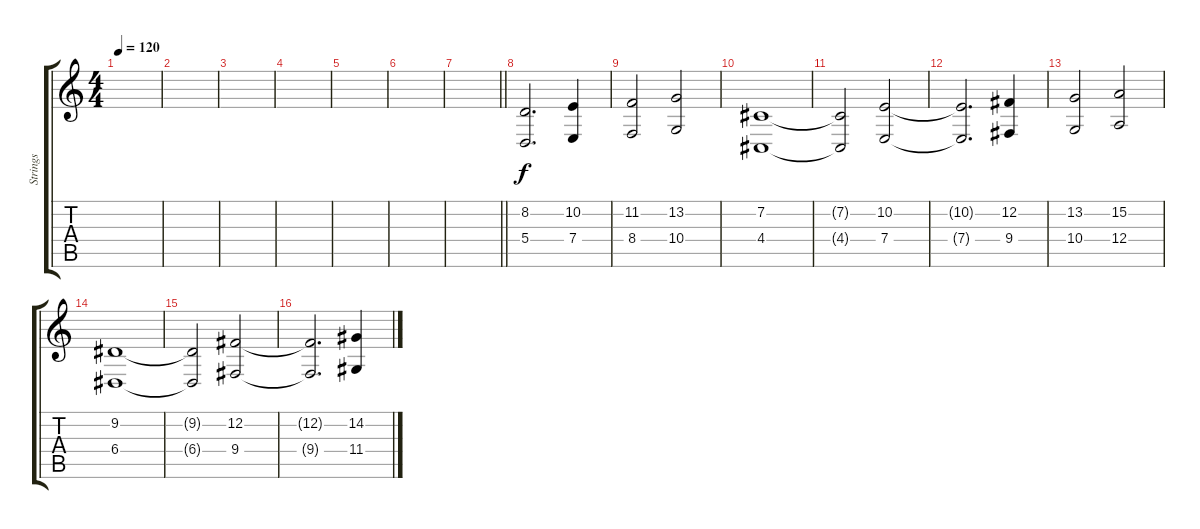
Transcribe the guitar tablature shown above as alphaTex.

\track ("Strings" "Strings") {instrument stringensemble1}
\staff {score tabs}
\tuning (B3 Gb3 D3 A2 E2 B1) {hide}
\ts (4 4)
\tempo 120
\clef g2
\ks c
|
|
|
|
|
|
\barLineRight lightlight
|
(8.2 5.4).2{d} (10.2 7.4).4 |
(11.2 8.4).2 (13.2 10.4).2 |
(7.2 4.4).1 |
(7.2{t} 4.4{t}).2 (10.2 7.4).2 |
(10.2{t} 7.4{t}).2{d} (12.2 9.4).4 |
(13.2 10.4).2 (15.2 12.4).2 |
(9.2 6.4).1 |
(9.2{t} 6.4{t}).2 (12.2 9.4).2 |
(12.2{t} 9.4{t}).2{d} (14.2 11.4).4
